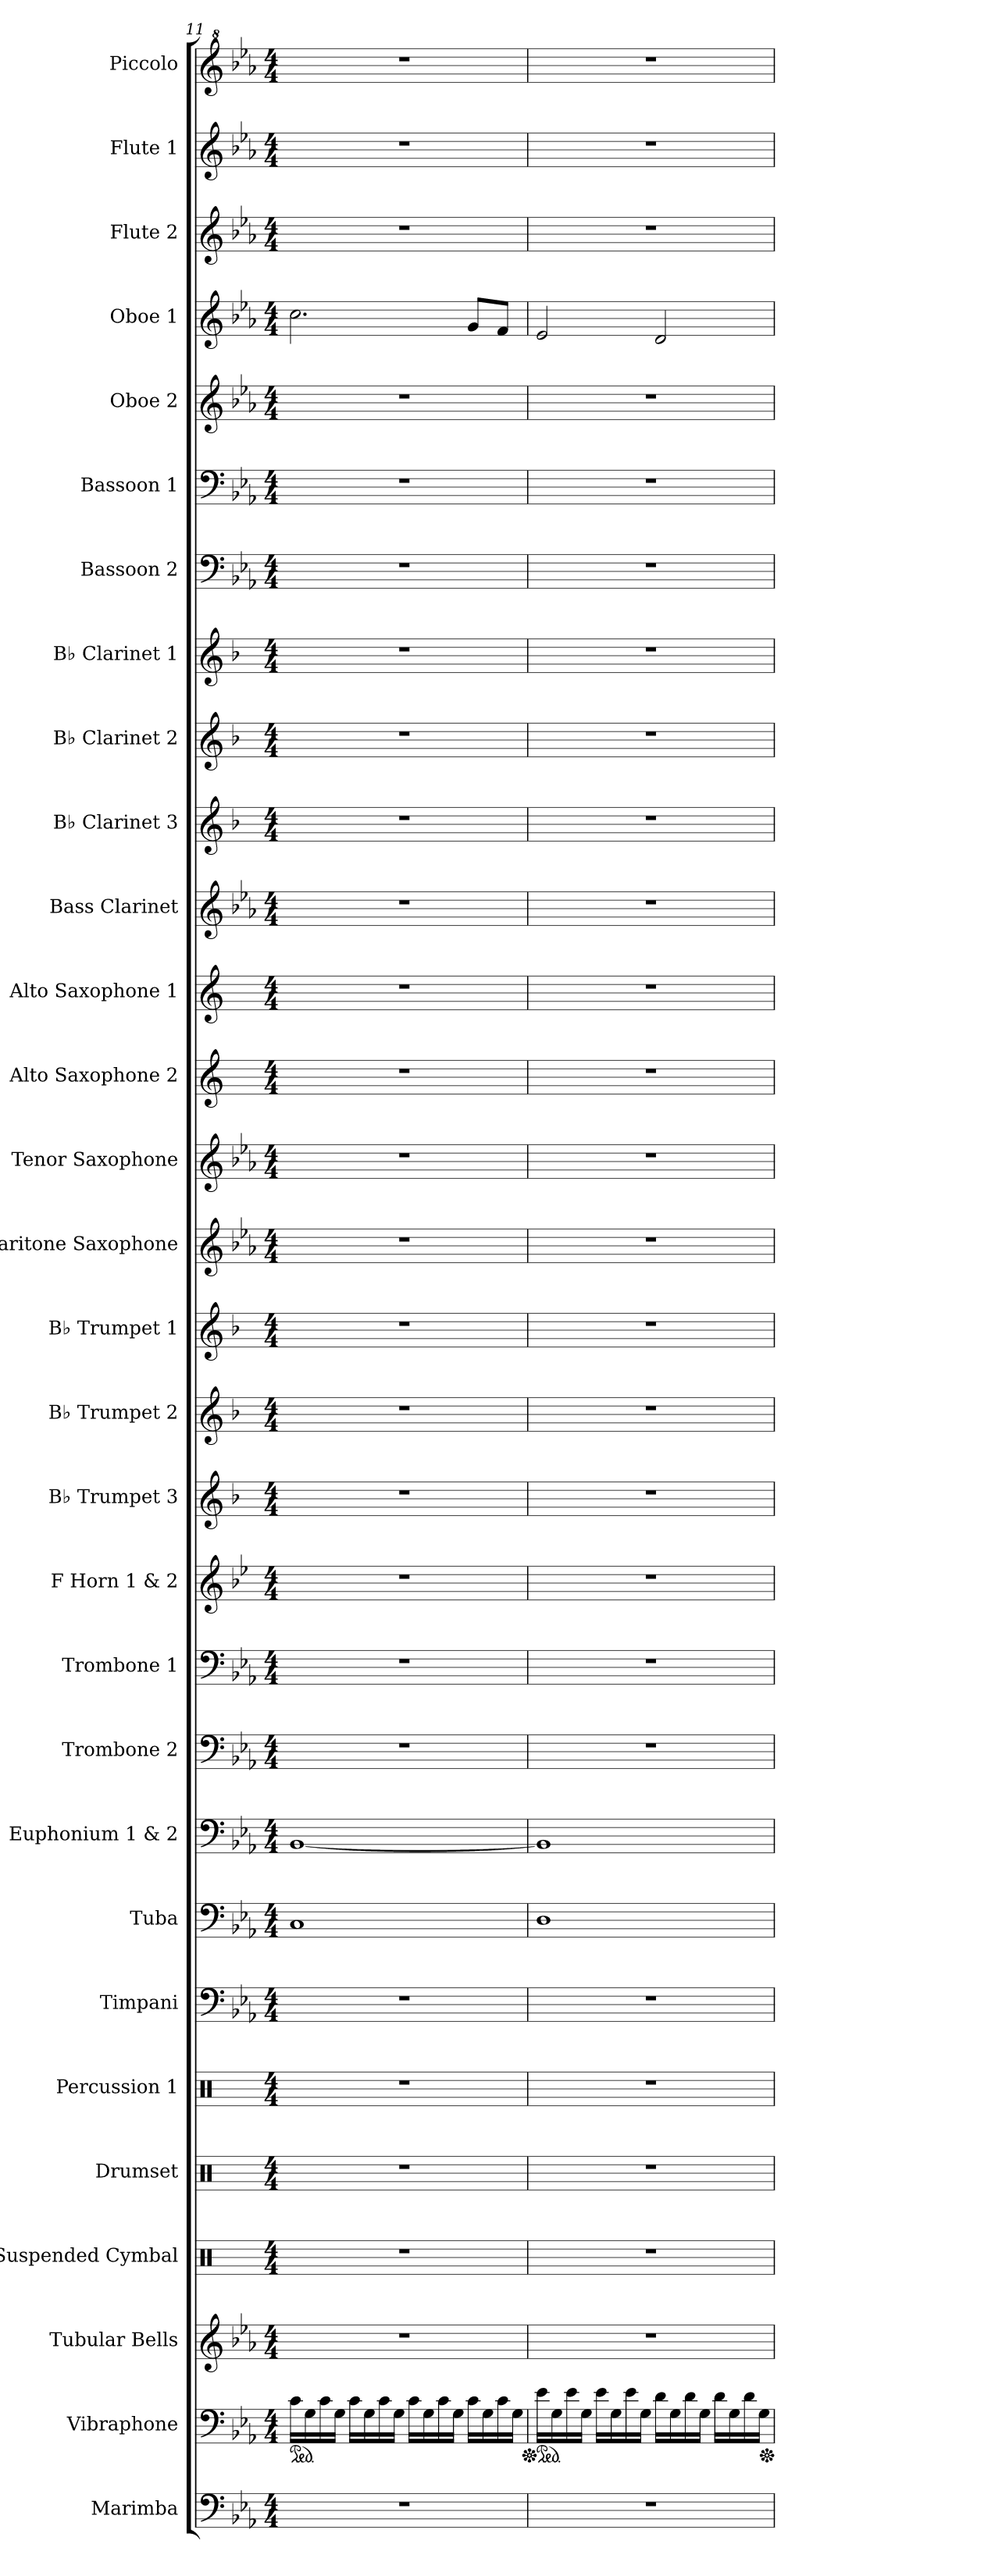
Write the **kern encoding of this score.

**kern	**kern	**kern	**kern	**kern	**kern	**kern	**kern	**kern	**kern	**kern	**kern	**kern	**kern	**kern	**kern	**kern	**kern	**kern	**kern	**kern	**kern	**kern	**kern	**kern	**kern	**kern	**kern	**kern	**kern
*part30	*part29	*part28	*part27	*part26	*part25	*part24	*part23	*part22	*part21	*part20	*part19	*part18	*part17	*part16	*part15	*part14	*part13	*part12	*part11	*part10	*part9	*part8	*part7	*part6	*part5	*part4	*part3	*part2	*part1
*staff30	*staff29	*staff28	*staff27	*staff26	*staff25	*staff24	*staff23	*staff22	*staff21	*staff20	*staff19	*staff18	*staff17	*staff16	*staff15	*staff14	*staff13	*staff12	*staff11	*staff10	*staff9	*staff8	*staff7	*staff6	*staff5	*staff4	*staff3	*staff2	*staff1
*I"Marimba	*I"Vibraphone	*I"Tubular Bells	*I"Suspended Cymbal	*I"Drumset	*I"Percussion 1	*I"Timpani	*I"Tuba	*I"Euphonium 1 &amp; 2	*I"Trombone 2	*I"Trombone 1	*I"F Horn 1 &amp; 2	*I"B♭ Trumpet 3	*I"B♭ Trumpet 2	*I"B♭ Trumpet 1	*I"Baritone Saxophone	*I"Tenor Saxophone	*I"Alto Saxophone 2	*I"Alto Saxophone 1	*I"Bass Clarinet	*I"B♭ Clarinet 3	*I"B♭ Clarinet 2	*I"B♭ Clarinet 1	*I"Bassoon 2	*I"Bassoon 1	*I"Oboe 2	*I"Oboe 1	*I"Flute 2	*I"Flute 1	*I"Piccolo
*I'Mrm.	*I'Vib.	*I'Tu. Be.	*I'Sus. Cym.	*I'Drs.	*I'Perc. 1	*I'Timp.	*I'Tba.	*I'Euph. 1 &amp; 2	*I'Tbn. 2	*I'Tbn. 1	*I'F Hn. 1 2	*I'B♭ Tpt. 3	*I'B♭ Tpt. 2	*I'B♭ Tpt. 1	*I'Bar. Sax.	*I'T. Sax.	*I'A. Sax. 2	*I'A. Sax. 1	*I'B. Cl.	*I'B♭ Cl. 3	*I'B♭ Cl. 2	*I'B♭ Cl. 1	*I'Bsn. 2	*I'Bsn. 1	*I'Ob. 2	*I'Ob. 1	*I'Fl. 2	*I'Fl. 1	*I'Picc.
*clefF4	*clefF4	*clefG2	*clefX	*clefX	*clefX	*clefF4	*clefF4	*clefF4	*clefF4	*clefF4	*clefG2	*clefG2	*clefG2	*clefG2	*clefG2	*clefG2	*clefG2	*clefG2	*clefG2	*clefG2	*clefG2	*clefG2	*clefF4	*clefF4	*clefG2	*clefG2	*clefG2	*clefG2	*clefG^2
*	*	*	*	*	*	*	*	*	*	*	*ITrd4c7	*ITrd1c2	*ITrd1c2	*ITrd1c2	*ITrd12c21	*ITrd8c14	*ITrd5c9	*ITrd5c9	*ITrd8c14	*ITrd1c2	*ITrd1c2	*ITrd1c2	*	*	*	*	*	*	*ITrd-7c-12
*k[b-e-a-]	*k[b-e-a-]	*k[b-e-a-]	*k[]	*k[]	*k[]	*k[b-e-a-]	*k[b-e-a-]	*k[b-e-a-]	*k[b-e-a-]	*k[b-e-a-]	*k[b-e-a-]	*k[b-e-a-]	*k[b-e-a-]	*k[b-e-a-]	*k[b-e-a-]	*k[b-e-a-]	*k[b-e-a-]	*k[b-e-a-]	*k[b-e-a-]	*k[b-e-a-]	*k[b-e-a-]	*k[b-e-a-]	*k[b-e-a-]	*k[b-e-a-]	*k[b-e-a-]	*k[b-e-a-]	*k[b-e-a-]	*k[b-e-a-]	*k[b-e-a-]
*M4/4	*M4/4	*M4/4	*M4/4	*M4/4	*M4/4	*M4/4	*M4/4	*M4/4	*M4/4	*M4/4	*M4/4	*M4/4	*M4/4	*M4/4	*M4/4	*M4/4	*M4/4	*M4/4	*M4/4	*M4/4	*M4/4	*M4/4	*M4/4	*M4/4	*M4/4	*M4/4	*M4/4	*M4/4	*M4/4
*	*ped	*	*	*	*	*	*	*	*	*	*	*	*	*	*	*	*	*	*	*	*	*	*	*	*	*	*	*	*
=11	=11	=11	=11	=11	=11	=11	=11	=11	=11	=11	=11	=11	=11	=11	=11	=11	=11	=11	=11	=11	=11	=11	=11	=11	=11	=11	=11	=11	=11
1r	16c\LL	1r	1r	1r	1r	1r	1C	[1BB-	1r	1r	1r	1r	1r	1r	1r	1r	1r	1r	1r	1r	1r	1r	1r	1r	1r	2.cc\	1r	1r	1r
.	16G\	.	.	.	.	.	.	.	.	.	.	.	.	.	.	.	.	.	.	.	.	.	.	.	.	.	.	.	.
.	16c\	.	.	.	.	.	.	.	.	.	.	.	.	.	.	.	.	.	.	.	.	.	.	.	.	.	.	.	.
.	16G\JJ	.	.	.	.	.	.	.	.	.	.	.	.	.	.	.	.	.	.	.	.	.	.	.	.	.	.	.	.
.	16c\LL	.	.	.	.	.	.	.	.	.	.	.	.	.	.	.	.	.	.	.	.	.	.	.	.	.	.	.	.
.	16G\	.	.	.	.	.	.	.	.	.	.	.	.	.	.	.	.	.	.	.	.	.	.	.	.	.	.	.	.
.	16c\	.	.	.	.	.	.	.	.	.	.	.	.	.	.	.	.	.	.	.	.	.	.	.	.	.	.	.	.
.	16G\JJ	.	.	.	.	.	.	.	.	.	.	.	.	.	.	.	.	.	.	.	.	.	.	.	.	.	.	.	.
.	16c\LL	.	.	.	.	.	.	.	.	.	.	.	.	.	.	.	.	.	.	.	.	.	.	.	.	.	.	.	.
.	16G\	.	.	.	.	.	.	.	.	.	.	.	.	.	.	.	.	.	.	.	.	.	.	.	.	.	.	.	.
.	16c\	.	.	.	.	.	.	.	.	.	.	.	.	.	.	.	.	.	.	.	.	.	.	.	.	.	.	.	.
.	16G\JJ	.	.	.	.	.	.	.	.	.	.	.	.	.	.	.	.	.	.	.	.	.	.	.	.	.	.	.	.
.	16c\LL	.	.	.	.	.	.	.	.	.	.	.	.	.	.	.	.	.	.	.	.	.	.	.	.	8g/L	.	.	.
.	16G\	.	.	.	.	.	.	.	.	.	.	.	.	.	.	.	.	.	.	.	.	.	.	.	.	.	.	.	.
.	16c\	.	.	.	.	.	.	.	.	.	.	.	.	.	.	.	.	.	.	.	.	.	.	.	.	8f/J	.	.	.
.	16G\JJ	.	.	.	.	.	.	.	.	.	.	.	.	.	.	.	.	.	.	.	.	.	.	.	.	.	.	.	.
=12	=12	=12	=12	=12	=12	=12	=12	=12	=12	=12	=12	=12	=12	=12	=12	=12	=12	=12	=12	=12	=12	=12	=12	=12	=12	=12	=12	=12	=12
*	*Xped	*	*	*	*	*	*	*	*	*	*	*	*	*	*	*	*	*	*	*	*	*	*	*	*	*	*	*	*
*	*ped	*	*	*	*	*	*	*	*	*	*	*	*	*	*	*	*	*	*	*	*	*	*	*	*	*	*	*	*
1r	16e-\LL	1r	1r	1r	1r	1r	1D	1BB-]	1r	1r	1r	1r	1r	1r	1r	1r	1r	1r	1r	1r	1r	1r	1r	1r	1r	2e-/	1r	1r	1r
.	16G\	.	.	.	.	.	.	.	.	.	.	.	.	.	.	.	.	.	.	.	.	.	.	.	.	.	.	.	.
.	16e-\	.	.	.	.	.	.	.	.	.	.	.	.	.	.	.	.	.	.	.	.	.	.	.	.	.	.	.	.
.	16G\JJ	.	.	.	.	.	.	.	.	.	.	.	.	.	.	.	.	.	.	.	.	.	.	.	.	.	.	.	.
.	16e-\LL	.	.	.	.	.	.	.	.	.	.	.	.	.	.	.	.	.	.	.	.	.	.	.	.	.	.	.	.
.	16G\	.	.	.	.	.	.	.	.	.	.	.	.	.	.	.	.	.	.	.	.	.	.	.	.	.	.	.	.
.	16e-\	.	.	.	.	.	.	.	.	.	.	.	.	.	.	.	.	.	.	.	.	.	.	.	.	.	.	.	.
.	16G\JJ	.	.	.	.	.	.	.	.	.	.	.	.	.	.	.	.	.	.	.	.	.	.	.	.	.	.	.	.
.	16d\LL	.	.	.	.	.	.	.	.	.	.	.	.	.	.	.	.	.	.	.	.	.	.	.	.	2d/	.	.	.
.	16G\	.	.	.	.	.	.	.	.	.	.	.	.	.	.	.	.	.	.	.	.	.	.	.	.	.	.	.	.
.	16d\	.	.	.	.	.	.	.	.	.	.	.	.	.	.	.	.	.	.	.	.	.	.	.	.	.	.	.	.
.	16G\JJ	.	.	.	.	.	.	.	.	.	.	.	.	.	.	.	.	.	.	.	.	.	.	.	.	.	.	.	.
.	16d\LL	.	.	.	.	.	.	.	.	.	.	.	.	.	.	.	.	.	.	.	.	.	.	.	.	.	.	.	.
.	16G\	.	.	.	.	.	.	.	.	.	.	.	.	.	.	.	.	.	.	.	.	.	.	.	.	.	.	.	.
.	16d\	.	.	.	.	.	.	.	.	.	.	.	.	.	.	.	.	.	.	.	.	.	.	.	.	.	.	.	.
.	16G\JJ	.	.	.	.	.	.	.	.	.	.	.	.	.	.	.	.	.	.	.	.	.	.	.	.	.	.	.	.
*	*Xped	*	*	*	*	*	*	*	*	*	*	*	*	*	*	*	*	*	*	*	*	*	*	*	*	*	*	*	*
=	=	=	=	=	=	=	=	=	=	=	=	=	=	=	=	=	=	=	=	=	=	=	=	=	=	=	=	=	=
*-	*-	*-	*-	*-	*-	*-	*-	*-	*-	*-	*-	*-	*-	*-	*-	*-	*-	*-	*-	*-	*-	*-	*-	*-	*-	*-	*-	*-	*-
